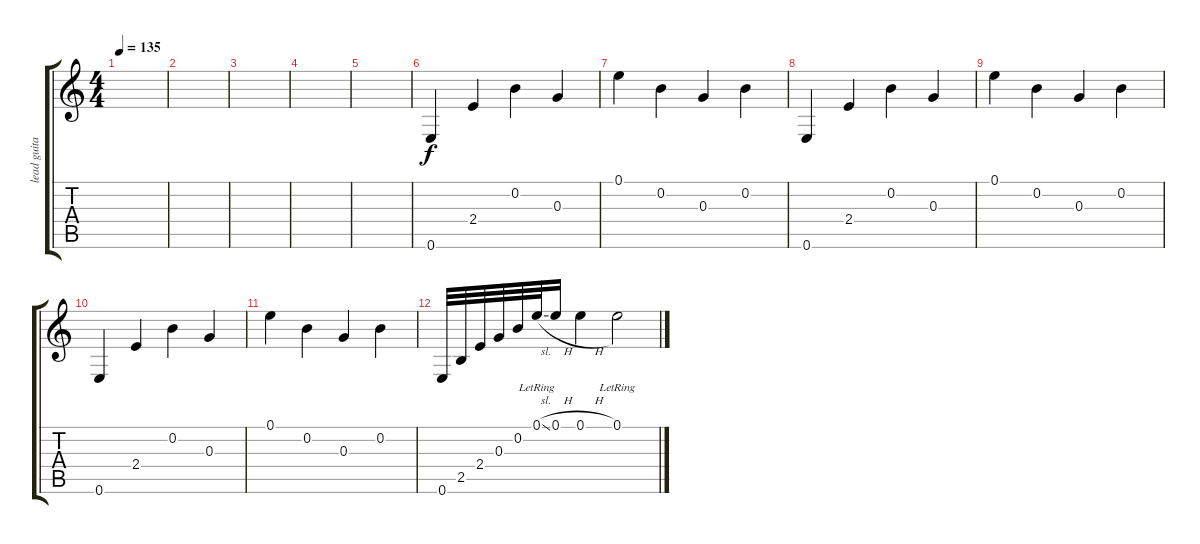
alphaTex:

\track ("lead guitar (lukman)" "lead guita") {instrument electricguitarclean}
\staff {score tabs}
\tuning (E4 B3 G3 D3 A2 E2) {hide}
\ts (4 4)
\tempo 135
\clef g2
\ks c
|
|
|
|
|
0.6.4 2.4.4 0.2.4 0.3.4 |
0.1.4 0.2.4 0.3.4 0.2.4 |
0.6.4 2.4.4 0.2.4 0.3.4 |
0.1.4 0.2.4 0.3.4 0.2.4 |
0.6.4 2.4.4 0.2.4 0.3.4 |
0.1.4 0.2.4 0.3.4 0.2.4 |
0.6.32 2.5.32 2.4.32 0.3.32 0.2.32 0.1{sl lr}.32 0.1{h}.16 0.1{h}.4 0.1{lr}.2
